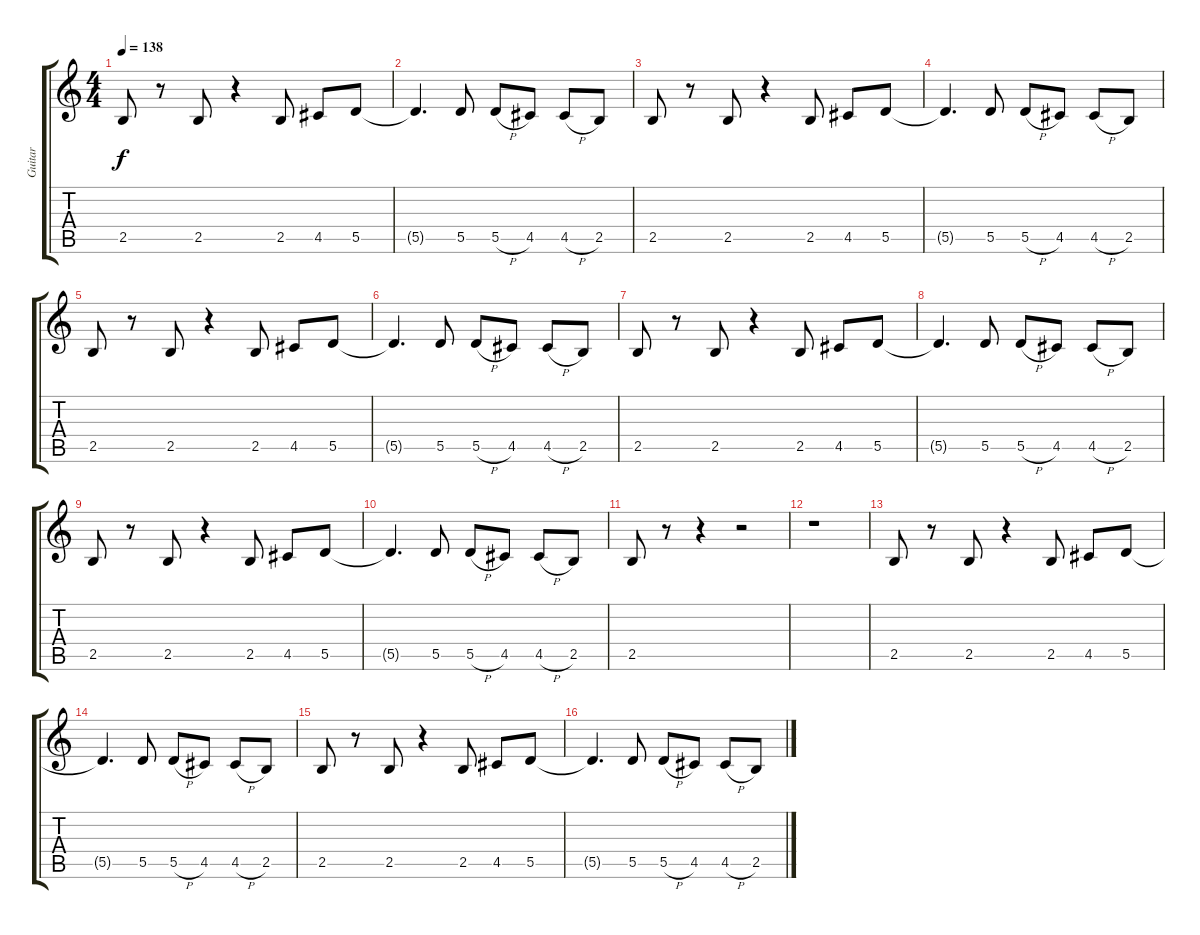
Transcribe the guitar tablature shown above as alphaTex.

\track ("Guitar" "Guitar") {instrument electricguitarclean}
\staff {score tabs}
\tuning (E4 B3 G3 D3 A2 E2) {hide}
\ts (4 4)
\tempo 138
\clef g2
\ks c
2.5.8{dy f} r.8 2.5.8 r.4 2.5.8 4.5.8 5.5.8 |
5.5{t}.4{d} 5.5.8 5.5{h}.8 4.5.8 4.5{h}.8 2.5.8 |
2.5.8 r.8 2.5.8 r.4 2.5.8 4.5.8 5.5.8 |
5.5{t}.4{d} 5.5.8 5.5{h}.8 4.5.8 4.5{h}.8 2.5.8 |
2.5.8 r.8 2.5.8 r.4 2.5.8 4.5.8 5.5.8 |
5.5{t}.4{d} 5.5.8 5.5{h}.8 4.5.8 4.5{h}.8 2.5.8 |
2.5.8 r.8 2.5.8 r.4 2.5.8 4.5.8 5.5.8 |
5.5{t}.4{d} 5.5.8 5.5{h}.8 4.5.8 4.5{h}.8 2.5.8 |
2.5.8 r.8 2.5.8 r.4 2.5.8 4.5.8 5.5.8 |
5.5{t}.4{d} 5.5.8 5.5{h}.8 4.5.8 4.5{h}.8 2.5.8 |
2.5.8 r.8 r.4 r.2 |
r.1 |
2.5.8 r.8 2.5.8 r.4 2.5.8 4.5.8 5.5.8 |
5.5{t}.4{d} 5.5.8 5.5{h}.8 4.5.8 4.5{h}.8 2.5.8 |
2.5.8 r.8 2.5.8 r.4 2.5.8 4.5.8 5.5.8 |
5.5{t}.4{d} 5.5.8 5.5{h}.8 4.5.8 4.5{h}.8 2.5.8
